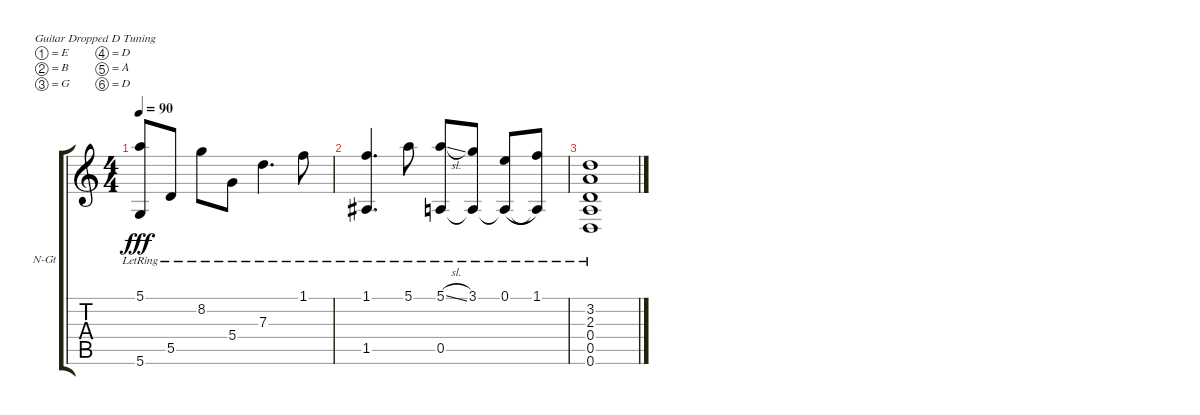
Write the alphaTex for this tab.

\defaultSystemsLayout 4
\bracketExtendMode groupsimilarinstruments
\firstSystemTrackNameOrientation horizontal
\otherSystemsTrackNameOrientation horizontal
\track ("Nylon Guitar" "N-Gt") {instrument acousticguitarnylon}
\staff {score tabs}
\tuning (E4 B3 G3 D3 A2 D2)
\ts (4 4)
\tempo 90
\clef g2
\ks c
(5.1{lr} 5.6{lr}).8{dy fff} 5.5{lr}.8 8.2{lr}.8 5.4{lr}.8 7.3{lr}.4{d} 1.1{lr}.8 |
(1.1{lr} 1.5{lr}).4{d} 5.1{lr}.8 (5.1{sl lr} 0.5{lr}).8 (3.1{lr} 0.5{lr t}).8 (0.1{lr} 0.5{lr t}).8{legatoorigin} (1.1{lr} 0.5{lr t}).8 |
(3.2{lr} 2.3{lr} 0.4{lr} 0.5{lr} 0.6{lr}).1
